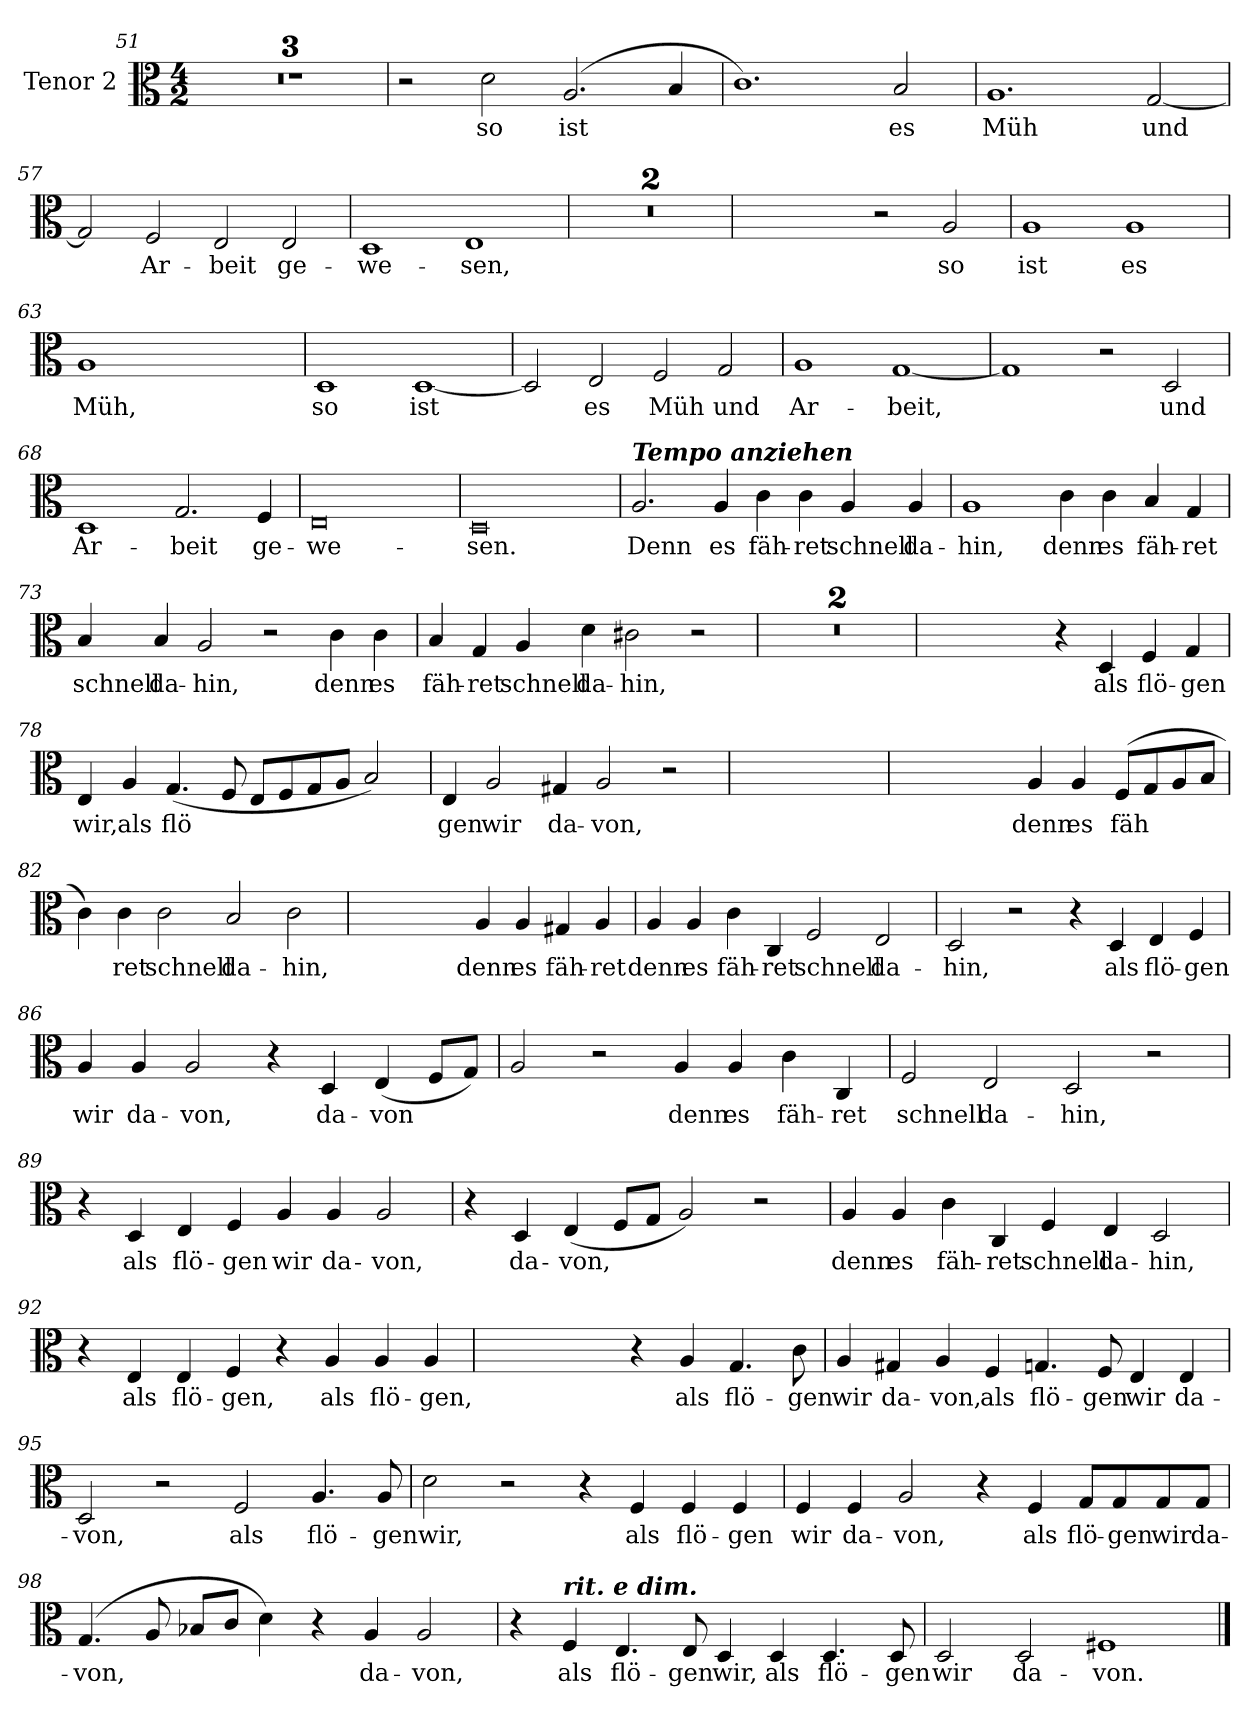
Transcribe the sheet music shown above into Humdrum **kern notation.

**kern	**text
*part1	*part1
*staff1	*staff1
*I"Tenor 2	*
*I'T 2	*
*clefC3	*
*k[]	*
*M4/2	*
=51	=51
0r	.
=52	=52
0r	.
=53	=53
0r	.
=54	=54
2r	.
!	!LO:LY:b
2d\	so
!	!LO:LY:b
(2.A/	ist
4B/	.
=55	=55
1.c)	.
!	!LO:LY:b
2B/	es
!!LO:LB:g=z
=56	=56
!	!LO:LY:b
1.A	Müh
!	!LO:LY:b
[2G/	und
=57	=57
2G/]	.
!	!LO:LY:b
2F/	Ar-
!	!LO:LY:b
2E/	beit
!	!LO:LY:b
2E/	ge-
=58	=58
!	!LO:LY:b
1D	we-
!	!LO:LY:b
1E	sen,
!!LO:LB:g=z
=59	=59
0r	.
=60	=60
0r	.
=61	=61
2ryy	.
2ryy	.
2r	.
!	!LO:LY:b
2A/	so
=62	=62
!	!LO:LY:b
1A	ist
!	!LO:LY:b
1A	es
=63	=63
!	!LO:LY:b
1A	Müh,
2ryy	.
2ryy	.
=64	=64
!	!LO:LY:b
1D	so
!	!LO:LY:b
[1D	ist
!!LO:LB:g=z
=65	=65
2D/]	.
!	!LO:LY:b
2E/	es
!	!LO:LY:b
2F/	Müh
!	!LO:LY:b
2G/	und
!!LO:PB:g=z
=66	=66
!	!LO:LY:b
1A	Ar-
!	!LO:LY:b
[1G	beit,
=67	=67
1G]	.
2r	.
!	!LO:LY:b
2D/	und
=68	=68
!	!LO:LY:b
1D	Ar-
!	!LO:LY:b
2.G/	beit
!	!LO:LY:b
4F/	ge-
=69	=69
!	!LO:LY:b
0E	we-
=70	=70
!	!LO:LY:b
0D	sen.
=71	=71
!LO:TX:a:Bi:t=Tempo anziehen	!
!	!LO:LY:b
2.A/	Denn
!	!LO:LY:b
4A/	es
!	!LO:LY:b
4c\	fäh-
!	!LO:LY:b
4c\	ret
!	!LO:LY:b
4A/	schnell
!	!LO:LY:b
4A/	da-
!!LO:LB:g=z
=72	=72
!	!LO:LY:b
1A	hin,
!	!LO:LY:b
4c\	denn
!	!LO:LY:b
4c\	es
!	!LO:LY:b
4B/	fäh-
!	!LO:LY:b
4G/	ret
!!LO:LB:g=z
=73	=73
!	!LO:LY:b
4B/	schnell
!	!LO:LY:b
4B/	da-
!	!LO:LY:b
2A/	hin,
2r	.
!	!LO:LY:b
4c\	denn
!	!LO:LY:b
4c\	es
=74	=74
!	!LO:LY:b
4B/	fäh-
!	!LO:LY:b
4G/	ret
!	!LO:LY:b
4A/	schnell
!	!LO:LY:b
4d\	da-
!	!LO:LY:b
2c#X\	hin,
2r	.
=75	=75
0r	.
=76	=76
0r	.
=77	=77
2ryy	.
2ryy	.
4r	.
!	!LO:LY:b
4D/	als
!	!LO:LY:b
4F/	flö-
!	!LO:LY:b
4G/	gen
!!LO:LB:g=z
=78	=78
!	!LO:LY:b
4E/	wir,
!	!LO:LY:b
4A/	als
!	!LO:LY:b
(4.G/	flö
8F/	.
8E/L	.
8F/	.
8G/	.
8A/J	.
2B/)	.
=79	=79
!	!LO:LY:b
4E/	gen
!	!LO:LY:b
2A/	wir
!	!LO:LY:b
4G#X/	da-
!	!LO:LY:b
2A/	von,
2r	.
=80	=80
0ryy	.
=81	=81
2ryy	.
2ryy	.
!	!LO:LY:b
4A/	denn
!	!LO:LY:b
4A/	es
!	!LO:LY:b
(8F/L	fäh
8G/	.
8A/	.
8B/J	.
!!LO:LB:g=z
=82	=82
4c\)	.
!	!LO:LY:b
4c\	ret
!	!LO:LY:b
2c\	schnell
!	!LO:LY:b
2B/	da-
!	!LO:LY:b
2c\	hin,
!!LO:LB:g=z
=83	=83
2ryy	.
2ryy	.
!	!LO:LY:b
4A/	denn
!	!LO:LY:b
4A/	es
!	!LO:LY:b
4G#X/	fäh-
!	!LO:LY:b
4A/	ret
=84	=84
!	!LO:LY:b
4A/	denn
!	!LO:LY:b
4A/	es
!	!LO:LY:b
4c\	fäh-
!	!LO:LY:b
4C/	ret
!	!LO:LY:b
2F/	schnell
!	!LO:LY:b
2E/	da-
=85	=85
!	!LO:LY:b
2D/	hin,
2r	.
4r	.
!	!LO:LY:b
4D/	als
!	!LO:LY:b
4E/	flö-
!	!LO:LY:b
4F/	gen
=86	=86
!	!LO:LY:b
4A/	wir
!	!LO:LY:b
4A/	da-
!	!LO:LY:b
2A/	von,
4r	.
!	!LO:LY:b
4D/	da-
!	!LO:LY:b
(4E/	von
8F/L	.
8G/J)	.
!!LO:LB:g=z
=87	=87
!	!LO:LY:b
2A/	_
2r	.
!	!LO:LY:b
4A/	denn
!	!LO:LY:b
4A/	es
!	!LO:LY:b
4c\	fäh-
!	!LO:LY:b
4C/	ret
=88	=88
!	!LO:LY:b
2F/	schnell
!	!LO:LY:b
2E/	da-
!	!LO:LY:b
2D/	hin,
2r	.
=89	=89
4r	.
!	!LO:LY:b
4D/	als
!	!LO:LY:b
4E/	flö-
!	!LO:LY:b
4F/	gen
!	!LO:LY:b
4A/	wir
!	!LO:LY:b
4A/	da-
!	!LO:LY:b
2A/	von,
!!LO:LB:g=z
=90	=90
4r	.
!	!LO:LY:b
4D/	da-
!	!LO:LY:b
(4E/	von,
8F/L	.
8G/J	.
2A/)	.
2r	.
=91	=91
!	!LO:LY:b
4A/	denn
!	!LO:LY:b
4A/	es
!	!LO:LY:b
4c\	fäh-
!	!LO:LY:b
4C/	ret
!	!LO:LY:b
4F/	schnell
!	!LO:LY:b
4E/	da-
!	!LO:LY:b
2D/	hin,
=92	=92
4r	.
!	!LO:LY:b
4E/	als
!	!LO:LY:b
4E/	flö-
!	!LO:LY:b
4F/	gen,
4r	.
!	!LO:LY:b
4A/	als
!	!LO:LY:b
4A/	flö-
!	!LO:LY:b
4A/	gen,
!!LO:LB:g=z
=93	=93
2ryy	.
2ryy	.
4r	.
!	!LO:LY:b
4A/	als
!	!LO:LY:b
4.G/	flö-
!	!LO:LY:b
8c\	gen
=94	=94
!	!LO:LY:b
4A/	wir
!	!LO:LY:b
4G#X/	da-
!	!LO:LY:b
4A/	von,
!	!LO:LY:b
4F/	als
!	!LO:LY:b
4.Gn/	flö-
!	!LO:LY:b
8F/	gen
!	!LO:LY:b
4E/	wir
!	!LO:LY:b
4E/	da-
=95	=95
!	!LO:LY:b
2D/	von,
2r	.
!	!LO:LY:b
2F/	als
!	!LO:LY:b
4.A/	flö-
!	!LO:LY:b
8A/	gen
!!LO:LB:g=z
=96	=96
!	!LO:LY:b
2d\	wir,
2r	.
4r	.
!	!LO:LY:b
4F/	als
!	!LO:LY:b
4F/	flö-
!	!LO:LY:b
4F/	gen
=97	=97
!	!LO:LY:b
4F/	wir
!	!LO:LY:b
4F/	da-
!	!LO:LY:b
2A/	von,
4r	.
!	!LO:LY:b
4F/	als
!	!LO:LY:b
8G/L	flö-
!	!LO:LY:b
8G/	gen
!	!LO:LY:b
8G/	wir
!	!LO:LY:b
8G/J	da-
!!LO:LB:g=z
=98	=98
!	!LO:LY:b
(4.G/	von,
8A/	.
8B-X/L	.
8c/J	.
4d\)	.
4r	.
!	!LO:LY:b
4A/	da-
!	!LO:LY:b
2A/	von,
=99	=99
4r	.
!LO:TX:a:Bi:t=rit. e dim.	!
!	!LO:LY:b
4F/	als
!	!LO:LY:b
4.E/	flö-
!	!LO:LY:b
8E/	gen
!	!LO:LY:b
4D/	wir,
!	!LO:LY:b
4D/	als
!	!LO:LY:b
4.D/	flö-
!	!LO:LY:b
8D/	gen
=100	=100
!	!LO:LY:b
2D/	wir
!	!LO:LY:b
2D/	da-
!	!LO:LY:b
1F#X>	von.
==	==
*-	*-
